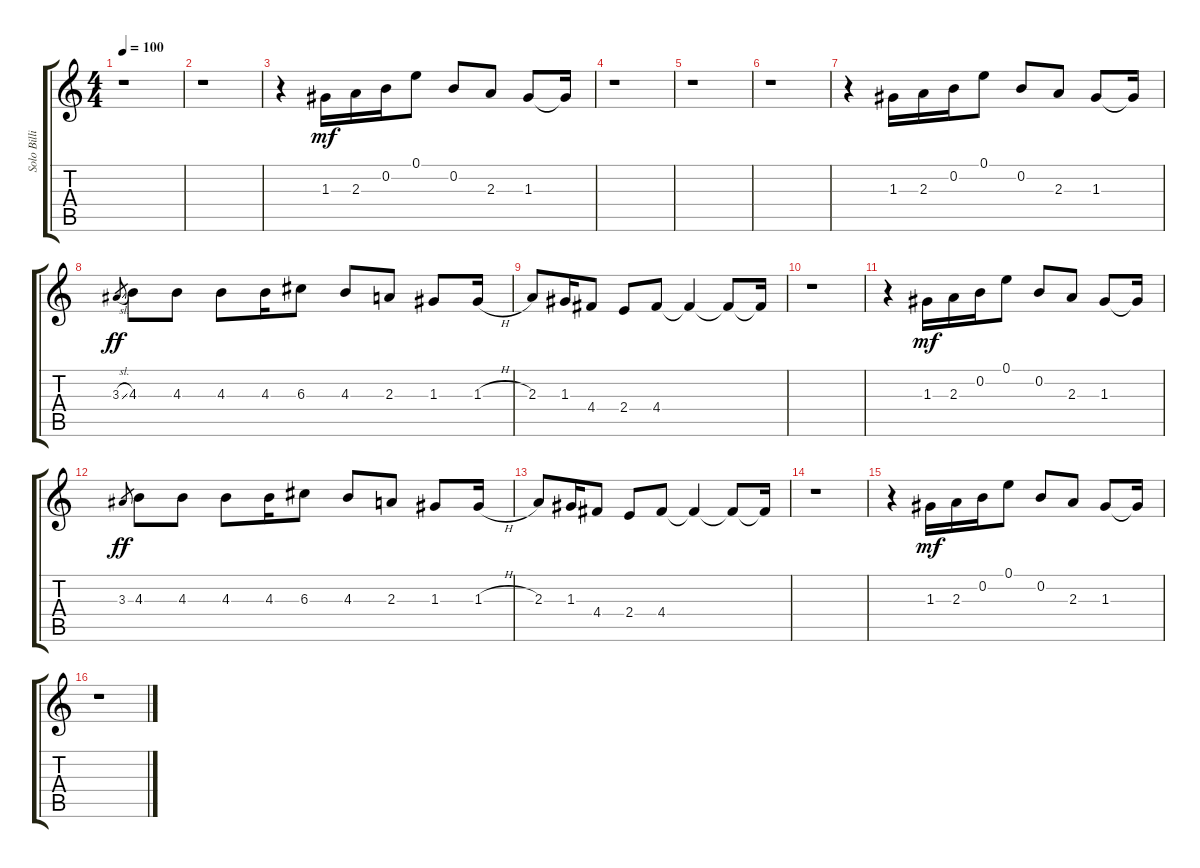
\track ("Solo Billie Joe" "Solo Billi") {instrument overdrivenguitar}
\staff {score tabs}
\tuning (E4 B3 G3 D3 A2 E2) {hide}
\ts (4 4)
\tempo 100
\clef g2
\ks c
r.1{dy mf} |
r.1 |
r.4 1.3.16 2.3.16 0.2.16 0.1.8 0.2.8 2.3.8 1.3.8 1.3{t}.16 |
r.1 |
r.1 |
r.1 |
r.4 1.3.16 2.3.16 0.2.16 0.1.8 0.2.8 2.3.8 1.3.8 1.3{t}.16 |
3.3{sl}.8{gr dy ff} 4.3.8{volume 16} 4.3.8 4.3.8 4.3.16 6.3.8 4.3.8 2.3.8 1.3.8 1.3{h}.16 |
2.3.8 1.3.16 4.4.8 2.4.8 4.4.8 4.4{t}.4 4.4{t}.8 4.4{t}.16 |
r.1 |
r.4{volume 10} 1.3.16{dy mf} 2.3.16 0.2.16 0.1.8 0.2.8 2.3.8 1.3.8 1.3{t}.16 |
3.3.8{gr dy ff} 4.3.8{volume 16} 4.3.8 4.3.8 4.3.16 6.3.8 4.3.8 2.3.8 1.3.8 1.3{h}.16 |
2.3.8 1.3.16 4.4.8 2.4.8 4.4.8 4.4{t}.4 4.4{t}.8 4.4{t}.16 |
r.1 |
r.4{volume 10} 1.3.16{dy mf} 2.3.16 0.2.16 0.1.8 0.2.8 2.3.8 1.3.8 1.3{t}.16 |
r.1
